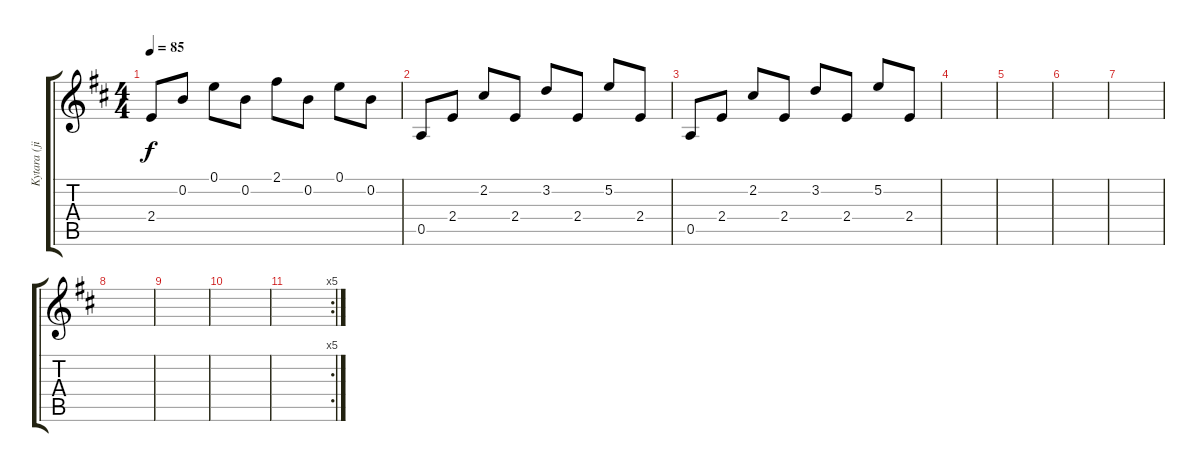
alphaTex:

\track ("Kytara (jinı zpùsob hry)" "Kytara (ji") {instrument acousticguitarsteel}
\staff {score tabs}
\tuning (E4 B3 G3 D3 A2 E2) {hide}
\ts (4 4)
\tempo 85
\clef g2
\ks d
2.4.8{dy f} 0.2.8 0.1.8 0.2.8 2.1.8 0.2.8 0.1.8 0.2.8 |
0.5.8 2.4.8 2.2.8 2.4.8 3.2.8 2.4.8 5.2.8 2.4.8 |
0.5.8 2.4.8 2.2.8 2.4.8 3.2.8 2.4.8 5.2.8 2.4.8 |
|
|
|
|
|
|
|
\rc 5
